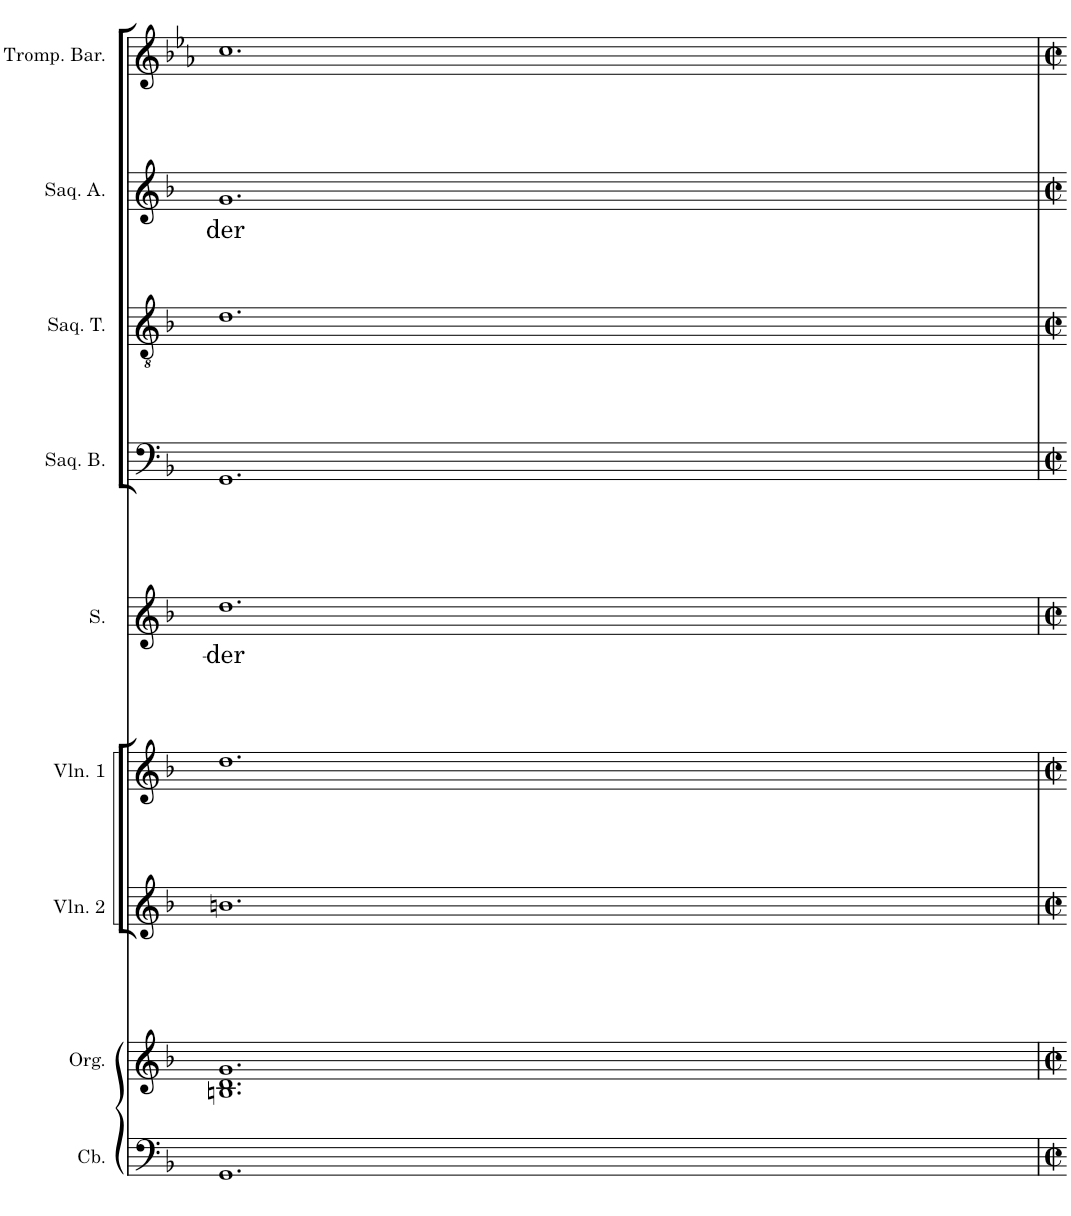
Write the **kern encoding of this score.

**kern	**kern	**kern	**kern	**kern	**text	**kern	**kern	**kern	**text	**kern
*part9	*part8	*part7	*part6	*part5	*part5	*part4	*part3	*part2	*part2	*part1
*staff9	*staff8	*staff7	*staff6	*staff5	*staff5	*staff4	*staff3	*staff2	*staff2	*staff1
*I"Contrebasse	*I"Orgue	*I"Violon 2	*I"Violon 1	*I"Soprano	*	*I"Saqueboute Basse	*I"Saqueboute Ténor	*I"Saqueboute Alto	*	*I"Trompette Baroque en ré
*I'Cb.	*I'Org.	*I'Vln. 2	*I'Vln. 1	*I'S.	*	*I'Saq. B.	*I'Saq. T.	*I'Saq. A.	*	*I'Tromp. Bar.
!!LO:PB:g=z
*clefF4	*clefG2	*clefG2	*clefG2	*clefG2	*	*clefF4	*clefGv2	*clefG2	*	*clefG2
*Trd7c12	*	*	*	*	*	*	*	*	*	*Trd-1c-2
*k[b-]	*k[b-]	*k[b-]	*k[b-]	*k[b-]	*	*k[b-]	*k[b-]	*k[b-]	*	*k[b-e-a-]
*M3/2	*M3/2	*M3/2	*M3/2	*M3/2	*	*M3/2	*M3/2	*M3/2	*	*M3/2
=123	=123	=123	=123	=123	=123	=123	=123	=123	=123	=123
*	*^	*	*	*	*	*	*	*	*	*
!	!	!	!	!	!	!LO:LY:b	!	!	!	!LO:LY:b	!
1.GG	1.g	1.Bn 1.d	1.bn	1.dd	1.dd	-der	1.GG	1.d	1.g	-der	1.cc
*	*v	*v	*	*	*	*	*	*	*	*	*
=	=	=	=	=	=	=	=	=	=	=
*-	*-	*-	*-	*-	*-	*-	*-	*-	*-	*-
